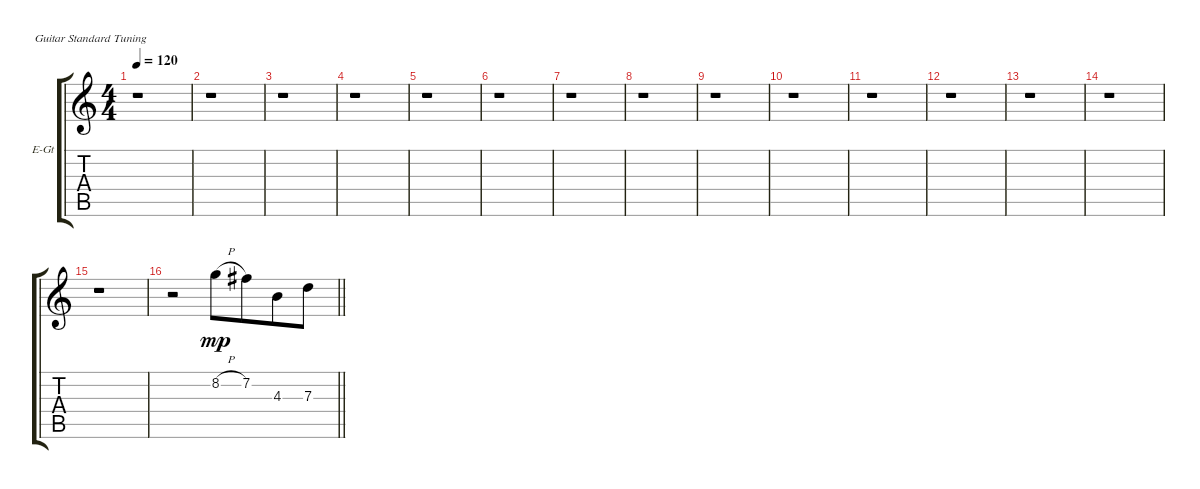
\bracketExtendMode groupsimilarinstruments
\firstSystemTrackNameOrientation horizontal
\otherSystemsTrackNameOrientation horizontal
\track ("Гитара 3" "E-Gt") {instrument overdrivenguitar}
\staff {score tabs}
\tuning (E4 B3 G3 D3 A2 E2)
\ts (4 4)
\tempo 120
\clef g2
\ks c
r.1{dy mp} |
r.1 |
r.1 |
r.1 |
r.1 |
r.1 |
r.1 |
r.1 |
r.1 |
r.1 |
r.1 |
r.1 |
r.1 |
r.1 |
r.1 |
\barLineRight lightlight
r.2 8.2{h}.8 7.2.8{beam merge} 4.3.8 7.3.8
